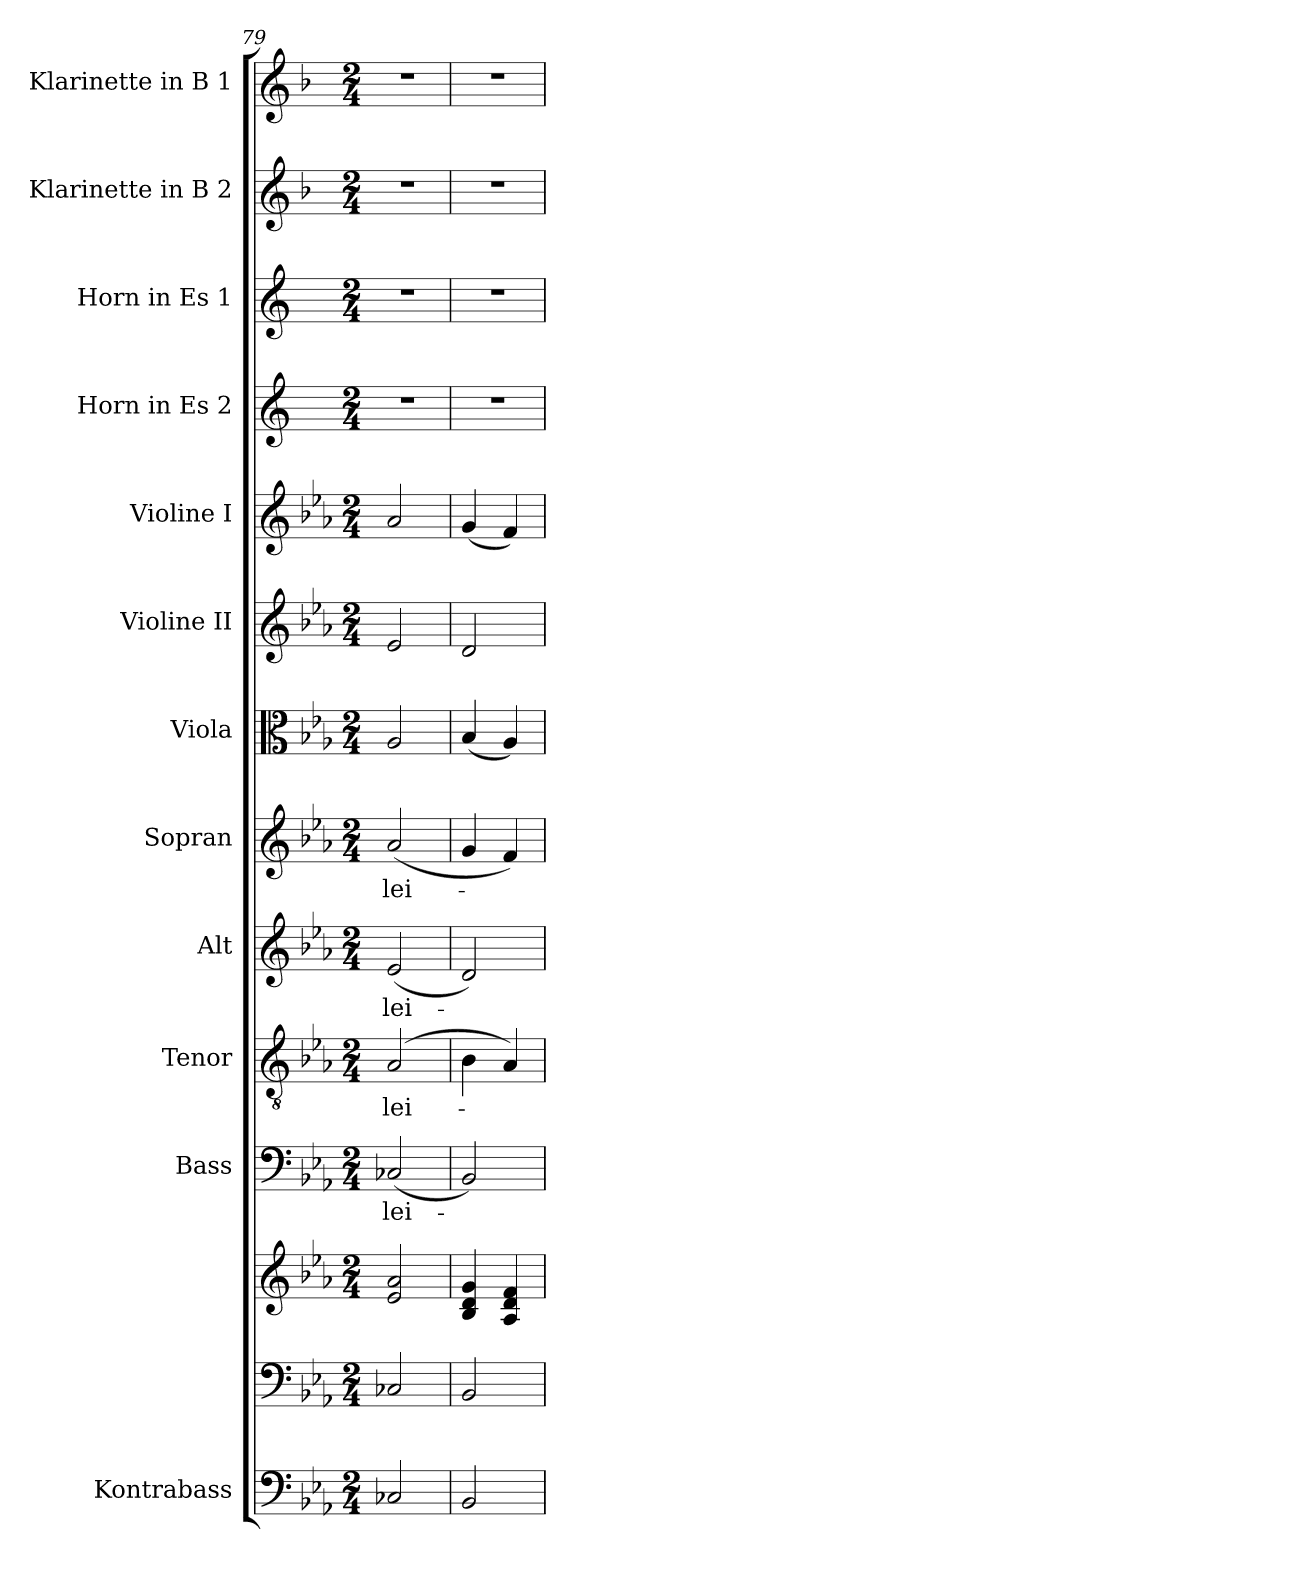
**kern	**kern	**kern	**kern	**text	**kern	**text	**kern	**text	**kern	**text	**kern	**kern	**kern	**kern	**kern	**kern	**kern
*part13	*part12	*part12	*part11	*part11	*part10	*part10	*part9	*part9	*part8	*part8	*part7	*part6	*part5	*part4	*part3	*part2	*part1
*staff14	*staff13	*staff12	*staff11	*staff11	*staff10	*staff10	*staff9	*staff9	*staff8	*staff8	*staff7	*staff6	*staff5	*staff4	*staff3	*staff2	*staff1
*I"Kontrabass	*	*	*I"Bass	*	*I"Tenor	*	*I"Alt	*	*I"Sopran	*	*I"Viola	*I"Violine II	*I"Violine I	*I"Horn in Es 2	*I"Horn in Es 1	*I"Klarinette in B 2	*I"Klarinette in B 1
*I'Kb.	*	*	*I'B	*	*I'T	*	*I'A	*	*I'S	*	*I'Vla.	*I'Vl. II	*I'Vl. I	*I'Hrn. 2	*I'Hrn. 1	*	*
*clefF4	*clefF4	*clefG2	*clefF4	*	*clefGv2	*	*clefG2	*	*clefG2	*	*clefC3	*clefG2	*clefG2	*clefG2	*clefG2	*clefG2	*clefG2
*ITrd7c12	*	*	*	*	*	*	*	*	*	*	*	*	*	*ITrd5c9	*ITrd5c9	*ITrd1c2	*ITrd1c2
*k[b-e-a-]	*k[b-e-a-]	*k[b-e-a-]	*k[b-e-a-]	*	*k[b-e-a-]	*	*k[b-e-a-]	*	*k[b-e-a-]	*	*k[b-e-a-]	*k[b-e-a-]	*k[b-e-a-]	*k[b-e-a-]	*k[b-e-a-]	*k[b-e-a-]	*k[b-e-a-]
*E-:	*E-:	*E-:	*E-:	*	*E-:	*	*E-:	*	*E-:	*	*E-:	*E-:	*E-:	*E-:	*E-:	*E-:	*E-:
*M2/4	*M2/4	*M2/4	*M2/4	*	*M2/4	*	*M2/4	*	*M2/4	*	*M2/4	*M2/4	*M2/4	*M2/4	*M2/4	*M2/4	*M2/4
=79	=79	=79	=79	=79	=79	=79	=79	=79	=79	=79	=79	=79	=79	=79	=79	=79	=79
!	!	!	!	!LO:LY:b	!	!LO:LY:b	!	!LO:LY:b	!	!LO:LY:b	!	!	!	!	!	!	!
2CC-X/	2C-X/	2e-/ 2a-/	(<2C-X/	-lei-	(2A-/	-lei-	(<2e-/	-lei-	(<2a-/	-lei-	2A-/	2e-/	2a-/	2r	2r	2r	2r
=80	=80	=80	=80	=80	=80	=80	=80	=80	=80	=80	=80	=80	=80	=80	=80	=80	=80
2BBB-/	2BB-/	4B-/ 4d/ 4g/	2BB-/)	.	4B-\	.	2d/)	.	4g/	.	(<4B-/	2d/	(<4g/	2r	2r	2r	2r
.	.	4A-/ 4d/ 4f/	.	.	4A-/)	.	.	.	4f/)	.	4A-/)	.	4f/)	.	.	.	.
=	=	=	=	=	=	=	=	=	=	=	=	=	=	=	=	=	=
*-	*-	*-	*-	*-	*-	*-	*-	*-	*-	*-	*-	*-	*-	*-	*-	*-	*-
